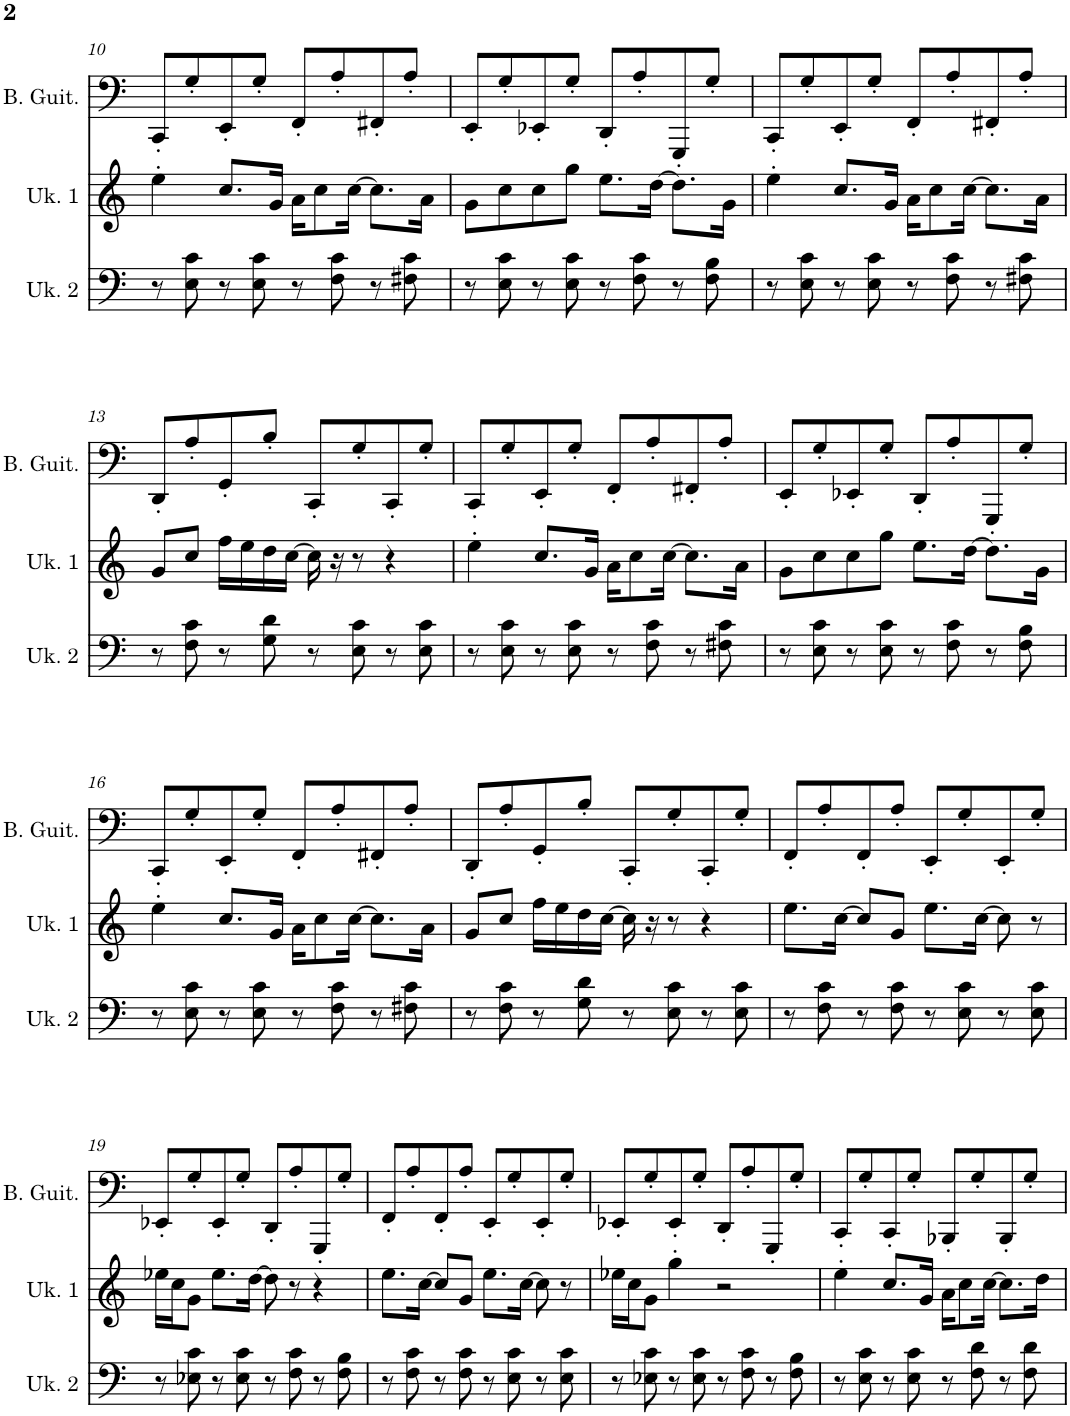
**kern	**kern	**kern
*part3	*part2	*part1
*staff3	*staff2	*staff1
*I"Ukulele 2	*I"Ukulele 1	*I"Bass Guitar
*I'Uk. 2	*I'Uk. 1	*I'B. Guit.
!!LO:PB:g=z
*clefF4	*clefG2	*clefF4
*k[]	*k[]	*k[]
*M4/4	*M4/4	*M4/4
*met(c)	*met(c)	*met(c)
=10	=10	=10
8r	4ee'\	8CC'/L
8E\ 8c\	.	8G'/
8r	8.cc/L	8EE'/
8E\ 8c\	.	8G'/J
.	16g/Jk	.
8r	16a\KL	8FF'/L
.	8cc\	.
8F\ 8c\	.	8A'/
.	[16cc\Jk	.
8r	8.cc\L]	8FF#X'/
8F#X\ 8c\	.	8A'/J
.	16a\Jk	.
=11	=11	=11
8r	8g\L	8EE'/L
8E\ 8c\	8cc\	8G'/
8r	8cc\	8EE-X'/
8E\ 8c\	8gg\J	8G'/J
8r	8.ee\L	8DD'/L
8F\ 8c\	.	8A'/
.	[16dd\Jk	.
8r	8.dd\L]	8GGG'/
8F\ 8B\	.	8G'/J
.	16g\Jk	.
=12	=12	=12
8r	4ee'\	8CC'/L
8E\ 8c\	.	8G'/
8r	8.cc/L	8EE'/
8E\ 8c\	.	8G'/J
.	16g/Jk	.
8r	16a\KL	8FF'/L
.	8cc\	.
8F\ 8c\	.	8A'/
.	[16cc\Jk	.
8r	8.cc\L]	8FF#X'/
8F#X\ 8c\	.	8A'/J
.	16a\Jk	.
!!LO:LB:g=z
=13	=13	=13
8r	8g/L	8DD'/L
8F\ 8c\	8cc/J	8A'/
8r	16ff\LL	8GG'/
.	16ee\	.
8G\ 8d\	16dd\	8B'/J
.	[16cc\JJ	.
8r	16cc\]	8CC'/L
.	16r	.
8E\ 8c\	8r	8G'/
8r	4r	8CC'/
8E\ 8c\	.	8G'/J
=14	=14	=14
8r	4ee'\	8CC'/L
8E\ 8c\	.	8G'/
8r	8.cc/L	8EE'/
8E\ 8c\	.	8G'/J
.	16g/Jk	.
8r	16a\KL	8FF'/L
.	8cc\	.
8F\ 8c\	.	8A'/
.	[16cc\Jk	.
8r	8.cc\L]	8FF#X'/
8F#X\ 8c\	.	8A'/J
.	16a\Jk	.
=15	=15	=15
8r	8g\L	8EE'/L
8E\ 8c\	8cc\	8G'/
8r	8cc\	8EE-X'/
8E\ 8c\	8gg\J	8G'/J
8r	8.ee\L	8DD'/L
8F\ 8c\	.	8A'/
.	[16dd\Jk	.
8r	8.dd\L]	8GGG'/
8F\ 8B\	.	8G'/J
.	16g\Jk	.
!!LO:LB:g=z
=16	=16	=16
8r	4ee'\	8CC'/L
8E\ 8c\	.	8G'/
8r	8.cc/L	8EE'/
8E\ 8c\	.	8G'/J
.	16g/Jk	.
8r	16a\KL	8FF'/L
.	8cc\	.
8F\ 8c\	.	8A'/
.	[16cc\Jk	.
8r	8.cc\L]	8FF#X'/
8F#X\ 8c\	.	8A'/J
.	16a\Jk	.
=17	=17	=17
8r	8g/L	8DD'/L
8F\ 8c\	8cc/J	8A'/
8r	16ff\LL	8GG'/
.	16ee\	.
8G\ 8d\	16dd\	8B'/J
.	[16cc\JJ	.
8r	16cc\]	8CC'/L
.	16r	.
8E\ 8c\	8r	8G'/
8r	4r	8CC'/
8E\ 8c\	.	8G'/J
=18	=18	=18
8r	8.ee\L	8FF'/L
8F\ 8c\	.	8A'/
.	[16cc\Jk	.
8r	8cc/L]	8FF'/
8F\ 8c\	8g/J	8A'/J
8r	8.ee\L	8EE'/L
8E\ 8c\	.	8G'/
.	[16cc\Jk	.
8r	8cc\]	8EE'/
8E\ 8c\	8r	8G'/J
!!LO:LB:g=z
=19	=19	=19
8r	16ee-X\LL	8EE-X'/L
.	16cc\J	.
8E-X\ 8c\	8g\J	8G'/
8r	8.ee-\L	8EE-'/
8E-\ 8c\	.	8G'/J
.	[16dd\Jk	.
8r	8dd\]	8DD'/L
8F\ 8c\	8r	8A'/
8r	4r	8GGG'/
8F\ 8B\	.	8G'/J
=20	=20	=20
8r	8.ee\L	8FF'/L
8F\ 8c\	.	8A'/
.	[16cc\Jk	.
8r	8cc/L]	8FF'/
8F\ 8c\	8g/J	8A'/J
8r	8.ee\L	8EE'/L
8E\ 8c\	.	8G'/
.	[16cc\Jk	.
8r	8cc\]	8EE'/
8E\ 8c\	8r	8G'/J
=21	=21	=21
8r	16ee-X\LL	8EE-X'/L
.	16cc\J	.
8E-X\ 8c\	8g\J	8G'/
8r	4gg'\	8EE-'/
8E-\ 8c\	.	8G'/J
8r	2r	8DD'/L
8F\ 8c\	.	8A'/
8r	.	8GGG'/
8F\ 8B\	.	8G'/J
=22	=22	=22
8r	4ee'\	8CC'/L
8E\ 8c\	.	8G'/
8r	8.cc/L	8CC'/
8E\ 8c\	.	8G'/J
.	16g/Jk	.
8r	16a\KL	8BBB-X'/L
.	8cc\	.
8F\ 8d\	.	8G'/
.	[16cc\Jk	.
8r	8.cc\L]	8BBB-'/
8F\ 8d\	.	8G'/J
.	16dd\Jk	.
=	=	=
*-	*-	*-
